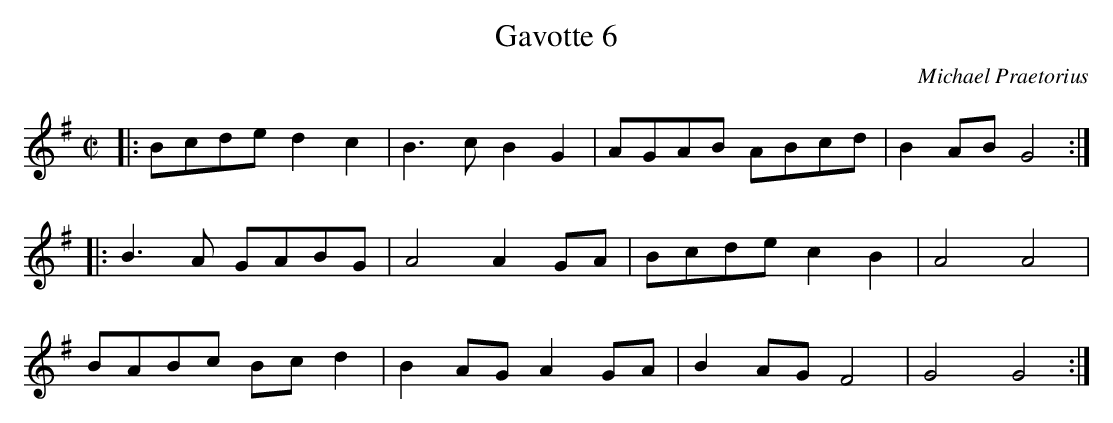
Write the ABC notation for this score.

X:1
T:Gavotte 6
C:Michael Praetorius
M:C|
L:1/4
K:G
|: B/c/d/e/ d c | B>c B G | A/G/A/B/ A/B/c/d/ | B A/B/ G2 :|
|: B>A G/A/B/G/ | A2 A G/A/ | B/c/d/e/ c B | A2 A2 |
B/A/B/c/ B/c/ d | B A/G/ A G/A/ | B A/G/ F2 | G2 G2 :|
